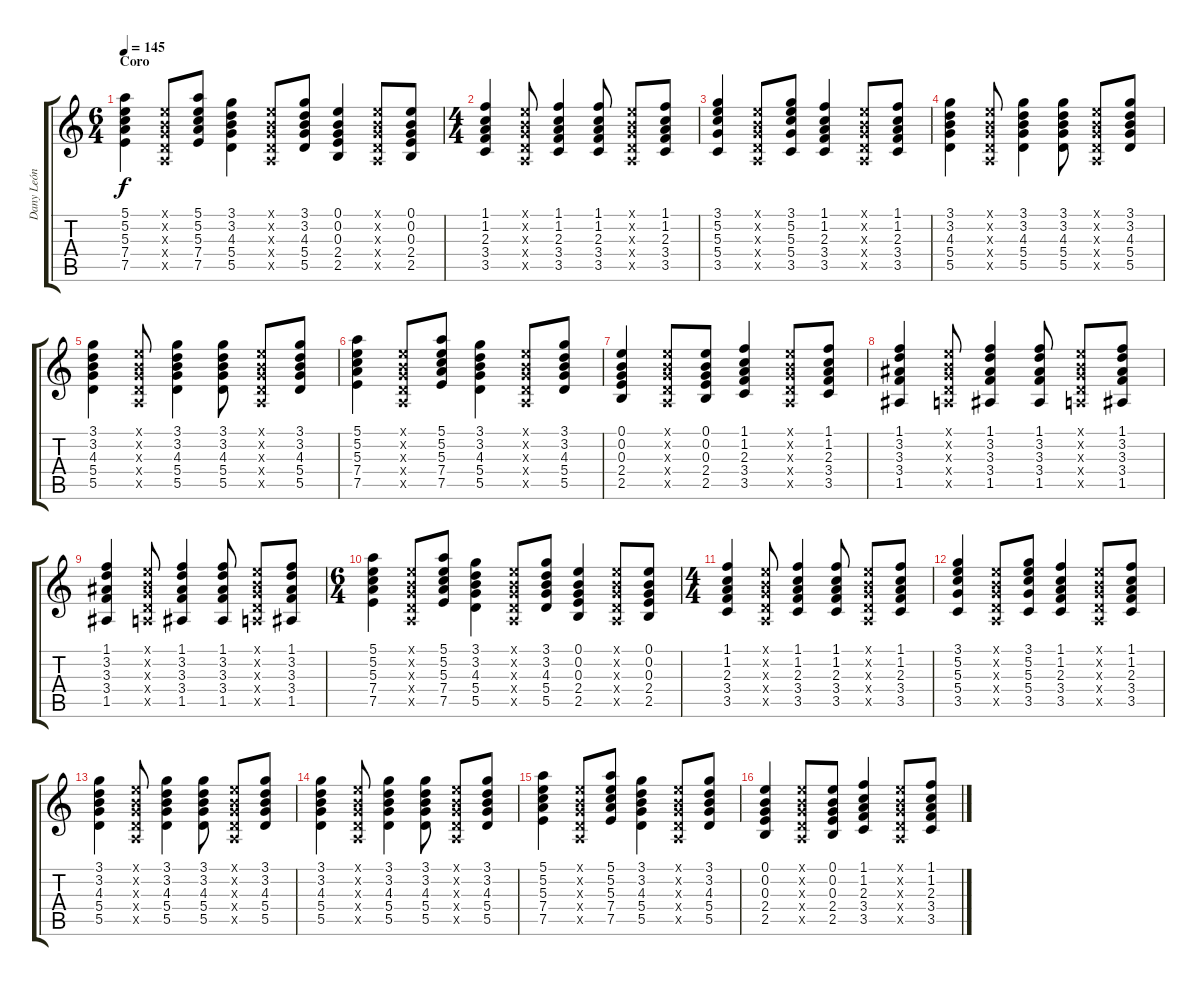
\track ("Dany León" "Dany León") {instrument distortionguitar}
\staff {score tabs}
\tuning (E4 B3 G3 D3 A2 E2) {hide}
\ts (6 4)
\section ("" "Coro")
\tempo 145
\clef g2
\ks c
(5.1 5.2 5.3 7.4 7.5).4{dy f volume 11 instrument acousticguitarsteel} (0.1{x} 0.2{x} 0.3{x} 0.4{x} 0.5{x}).8 (5.1 5.2 5.3 7.4 7.5).8 (3.1 3.2 4.3 5.4 5.5).4 (0.1{x} 0.2{x} 0.3{x} 0.4{x} 0.5{x}).8 (3.1 3.2 4.3 5.4 5.5).8 (0.1 0.2 0.3 2.4 2.5).4 (0.1{x} 0.2{x} 0.3{x} 0.4{x} 0.5{x}).8 (0.1 0.2 0.3 2.4 2.5).8 |
\ts (4 4)
(1.1 1.2 2.3 3.4 3.5).4 (0.1{x} 0.2{x} 0.3{x} 0.4{x} 0.5{x}).8 (1.1 1.2 2.3 3.4 3.5).4 (1.1 1.2 2.3 3.4 3.5).8 (0.1{x} 0.2{x} 0.3{x} 0.4{x} 0.5{x}).8 (1.1 1.2 2.3 3.4 3.5).8 |
(3.1 5.2 5.3 5.4 3.5).4 (0.1{x} 0.2{x} 0.3{x} 0.4{x} 0.5{x}).8 (3.1 5.2 5.3 5.4 3.5).8 (1.1 1.2 2.3 3.4 3.5).4 (0.1{x} 0.2{x} 0.3{x} 0.4{x} 0.5{x}).8 (1.1 1.2 2.3 3.4 3.5).8 |
(3.1 3.2 4.3 5.4 5.5).4 (0.1{x} 0.2{x} 0.3{x} 0.4{x} 0.5{x}).8 (3.1 3.2 4.3 5.4 5.5).4 (3.1 3.2 4.3 5.4 5.5).8 (0.1{x} 0.2{x} 0.3{x} 0.4{x} 0.5{x}).8 (3.1 3.2 4.3 5.4 5.5).8 |
(3.1 3.2 4.3 5.4 5.5).4 (0.1{x} 0.2{x} 0.3{x} 0.4{x} 0.5{x}).8 (3.1 3.2 4.3 5.4 5.5).4 (3.1 3.2 4.3 5.4 5.5).8 (0.1{x} 0.2{x} 0.3{x} 0.4{x} 0.5{x}).8 (3.1 3.2 4.3 5.4 5.5).8 |
(5.1 5.2 5.3 7.4 7.5).4 (0.1{x} 0.2{x} 0.3{x} 0.4{x} 0.5{x}).8 (5.1 5.2 5.3 7.4 7.5).8 (3.1 3.2 4.3 5.4 5.5).4 (0.1{x} 0.2{x} 0.3{x} 0.4{x} 0.5{x}).8 (3.1 3.2 4.3 5.4 5.5).8 |
(0.1 0.2 0.3 2.4 2.5).4 (0.1{x} 0.2{x} 0.3{x} 0.4{x} 0.5{x}).8 (0.1 0.2 0.3 2.4 2.5).8 (1.1 1.2 2.3 3.4 3.5).4 (0.1{x} 0.2{x} 0.3{x} 0.4{x} 0.5{x}).8 (1.1 1.2 2.3 3.4 3.5).8 |
(1.1 3.2 3.3 3.4 1.5).4 (0.1{x} 0.2{x} 0.3{x} 0.4{x} 0.5{x}).8 (1.1 3.2 3.3 3.4 1.5).4 (1.1 3.2 3.3 3.4 1.5).8 (0.1{x} 0.2{x} 0.3{x} 0.4{x} 0.5{x}).8 (1.1 3.2 3.3 3.4 1.5).8 |
(1.1 3.2 3.3 3.4 1.5).4 (0.1{x} 0.2{x} 0.3{x} 0.4{x} 0.5{x}).8 (1.1 3.2 3.3 3.4 1.5).4 (1.1 3.2 3.3 3.4 1.5).8 (0.1{x} 0.2{x} 0.3{x} 0.4{x} 0.5{x}).8 (1.1 3.2 3.3 3.4 1.5).8 |
\ts (6 4)
(5.1 5.2 5.3 7.4 7.5).4 (0.1{x} 0.2{x} 0.3{x} 0.4{x} 0.5{x}).8 (5.1 5.2 5.3 7.4 7.5).8 (3.1 3.2 4.3 5.4 5.5).4 (0.1{x} 0.2{x} 0.3{x} 0.4{x} 0.5{x}).8 (3.1 3.2 4.3 5.4 5.5).8 (0.1 0.2 0.3 2.4 2.5).4 (0.1{x} 0.2{x} 0.3{x} 0.4{x} 0.5{x}).8 (0.1 0.2 0.3 2.4 2.5).8 |
\ts (4 4)
(1.1 1.2 2.3 3.4 3.5).4 (0.1{x} 0.2{x} 0.3{x} 0.4{x} 0.5{x}).8 (1.1 1.2 2.3 3.4 3.5).4 (1.1 1.2 2.3 3.4 3.5).8 (0.1{x} 0.2{x} 0.3{x} 0.4{x} 0.5{x}).8 (1.1 1.2 2.3 3.4 3.5).8 |
(3.1 5.2 5.3 5.4 3.5).4 (0.1{x} 0.2{x} 0.3{x} 0.4{x} 0.5{x}).8 (3.1 5.2 5.3 5.4 3.5).8 (1.1 1.2 2.3 3.4 3.5).4 (0.1{x} 0.2{x} 0.3{x} 0.4{x} 0.5{x}).8 (1.1 1.2 2.3 3.4 3.5).8 |
(3.1 3.2 4.3 5.4 5.5).4 (0.1{x} 0.2{x} 0.3{x} 0.4{x} 0.5{x}).8 (3.1 3.2 4.3 5.4 5.5).4 (3.1 3.2 4.3 5.4 5.5).8 (0.1{x} 0.2{x} 0.3{x} 0.4{x} 0.5{x}).8 (3.1 3.2 4.3 5.4 5.5).8 |
(3.1 3.2 4.3 5.4 5.5).4 (0.1{x} 0.2{x} 0.3{x} 0.4{x} 0.5{x}).8 (3.1 3.2 4.3 5.4 5.5).4 (3.1 3.2 4.3 5.4 5.5).8 (0.1{x} 0.2{x} 0.3{x} 0.4{x} 0.5{x}).8 (3.1 3.2 4.3 5.4 5.5).8 |
(5.1 5.2 5.3 7.4 7.5).4 (0.1{x} 0.2{x} 0.3{x} 0.4{x} 0.5{x}).8 (5.1 5.2 5.3 7.4 7.5).8 (3.1 3.2 4.3 5.4 5.5).4 (0.1{x} 0.2{x} 0.3{x} 0.4{x} 0.5{x}).8 (3.1 3.2 4.3 5.4 5.5).8 |
(0.1 0.2 0.3 2.4 2.5).4 (0.1{x} 0.2{x} 0.3{x} 0.4{x} 0.5{x}).8 (0.1 0.2 0.3 2.4 2.5).8 (1.1 1.2 2.3 3.4 3.5).4 (0.1{x} 0.2{x} 0.3{x} 0.4{x} 0.5{x}).8 (1.1 1.2 2.3 3.4 3.5).8
